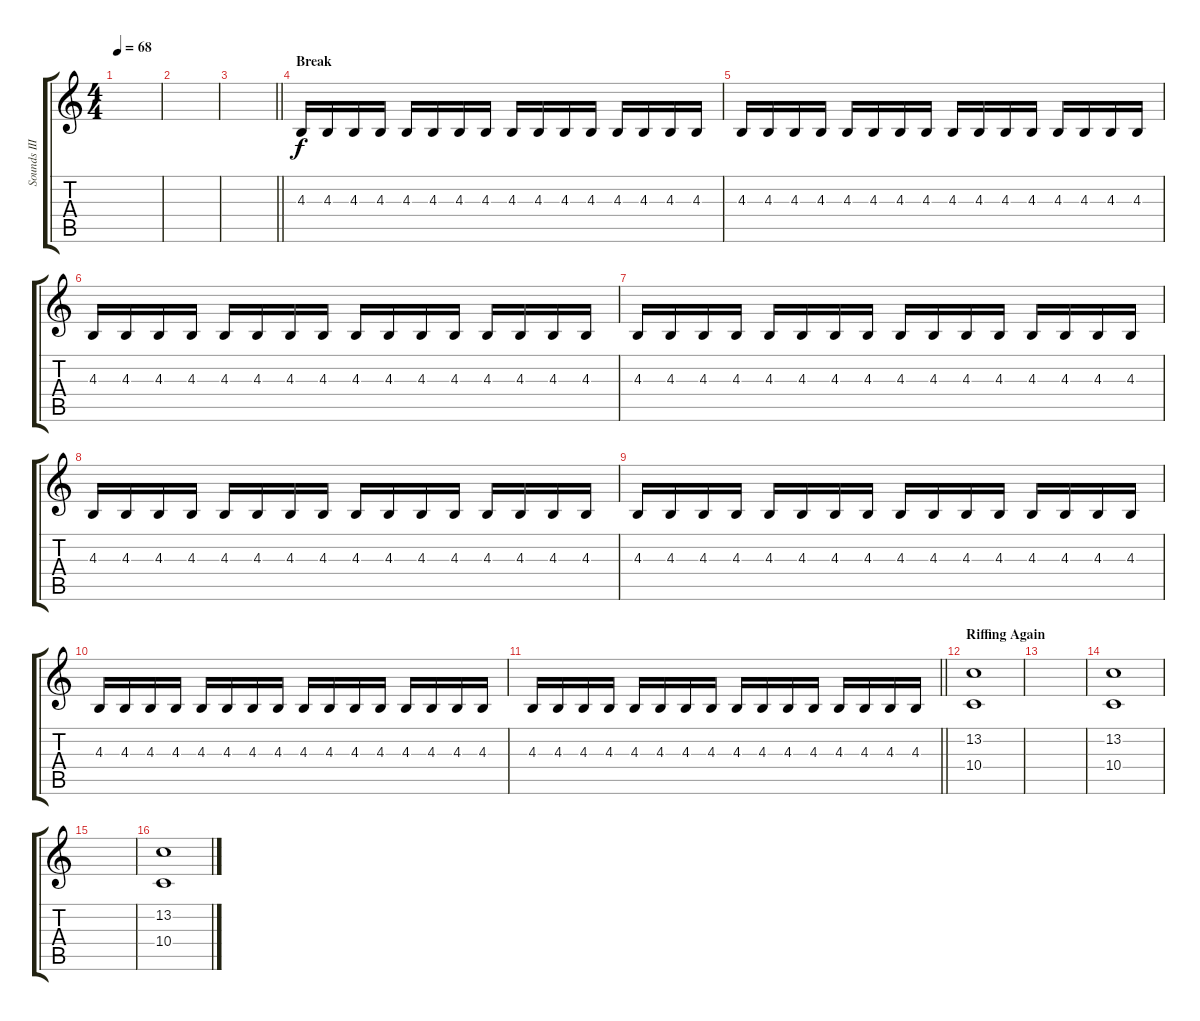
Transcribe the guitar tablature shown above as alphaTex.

\track ("Sounds III (Other)" "Sounds III") {instrument reversecymbal}
\staff {score tabs}
\tuning (E4 B3 G3 D3 A2 E2) {hide}
\ts (4 4)
\tempo 68
\clef g2
\ks c
|
|
\barLineRight lightlight
|
\section ("" "Break")
4.3.16{volume 7 instrument cello} 4.3.16 4.3.16 4.3.16 4.3.16 4.3.16 4.3.16 4.3.16 4.3.16 4.3.16 4.3.16 4.3.16 4.3.16 4.3.16 4.3.16 4.3.16 |
4.3.16 4.3.16 4.3.16 4.3.16 4.3.16 4.3.16 4.3.16 4.3.16 4.3.16 4.3.16 4.3.16 4.3.16 4.3.16 4.3.16 4.3.16 4.3.16 |
4.3.16 4.3.16 4.3.16 4.3.16 4.3.16 4.3.16 4.3.16 4.3.16 4.3.16 4.3.16 4.3.16 4.3.16 4.3.16 4.3.16 4.3.16 4.3.16 |
4.3.16 4.3.16 4.3.16 4.3.16 4.3.16 4.3.16 4.3.16 4.3.16 4.3.16 4.3.16 4.3.16 4.3.16 4.3.16 4.3.16 4.3.16 4.3.16 |
4.3.16 4.3.16 4.3.16 4.3.16 4.3.16 4.3.16 4.3.16 4.3.16 4.3.16 4.3.16 4.3.16 4.3.16 4.3.16 4.3.16 4.3.16 4.3.16 |
4.3.16 4.3.16 4.3.16 4.3.16 4.3.16 4.3.16 4.3.16 4.3.16 4.3.16 4.3.16 4.3.16 4.3.16 4.3.16 4.3.16 4.3.16 4.3.16 |
4.3.16 4.3.16 4.3.16 4.3.16 4.3.16 4.3.16 4.3.16 4.3.16 4.3.16 4.3.16 4.3.16 4.3.16 4.3.16 4.3.16 4.3.16 4.3.16 |
\barLineRight lightlight
4.3.16 4.3.16 4.3.16 4.3.16 4.3.16 4.3.16 4.3.16 4.3.16 4.3.16 4.3.16 4.3.16 4.3.16 4.3.16 4.3.16 4.3.16 4.3.16 |
\section ("" "Riffing Again")
(13.2 10.4).1{volume 13 instrument electricpiano1} |
|
(13.2 10.4).1 |
|
(13.2 10.4).1
